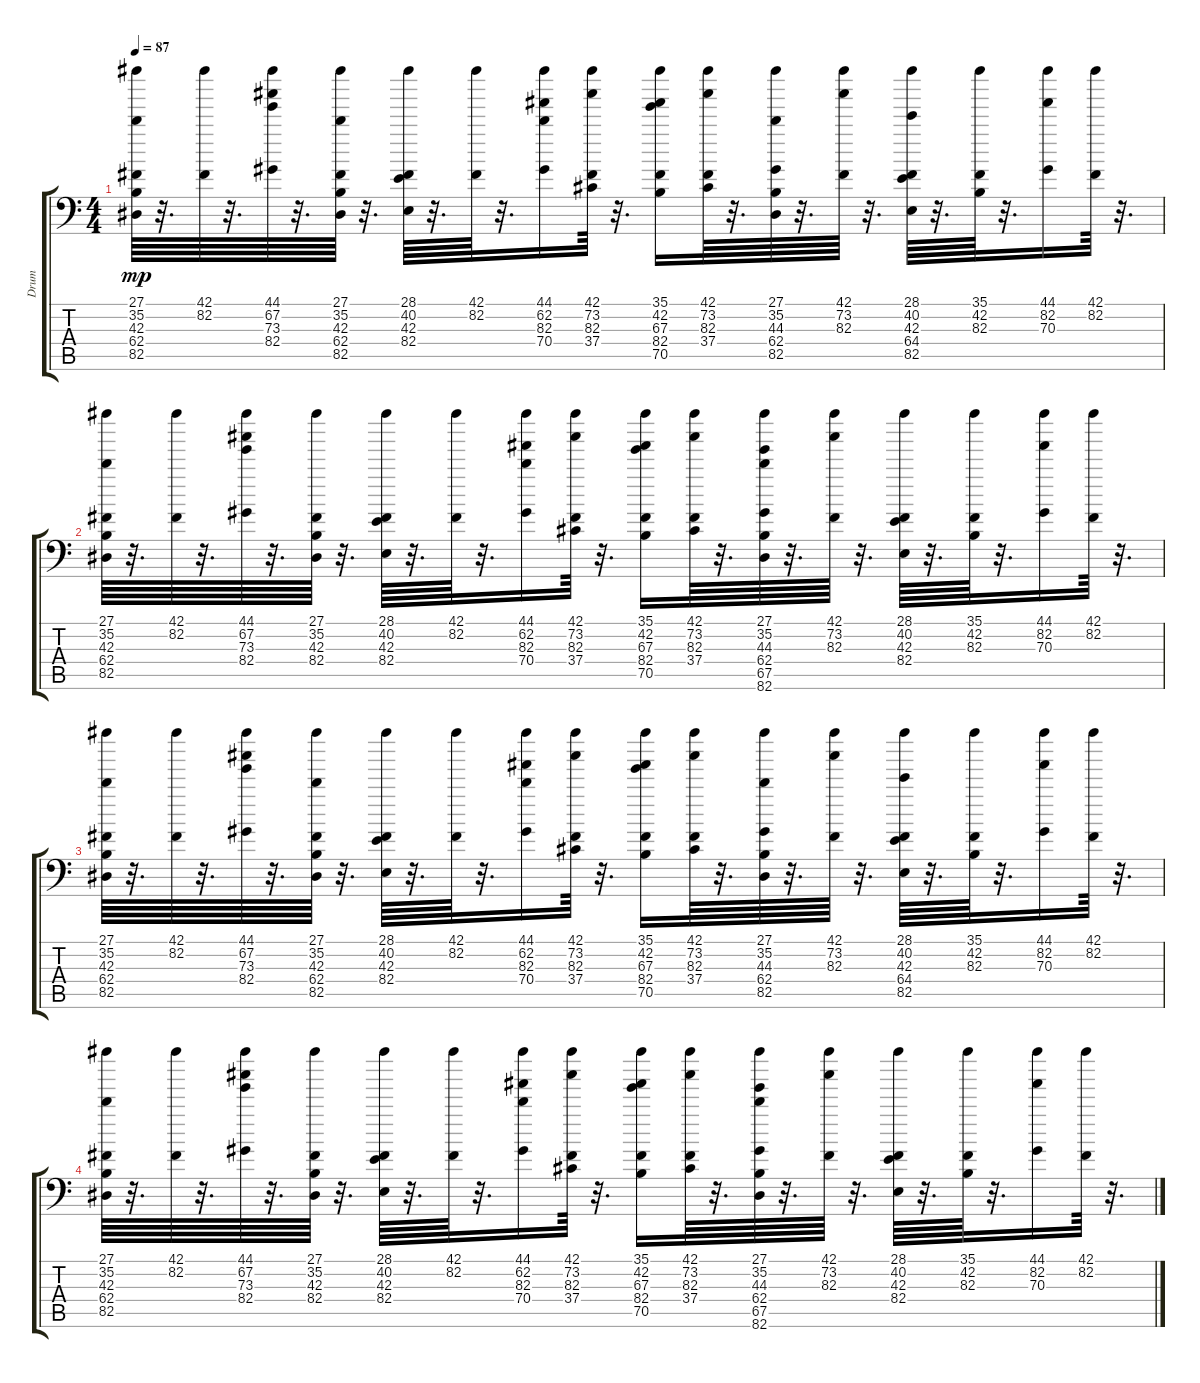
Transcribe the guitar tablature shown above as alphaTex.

\track ("Drum" "Drum") {instrument acousticgrandpiano}
\staff {score tabs}
\tuning (C-1 C-1 C-1 C-1 C-1 C-1) {hide}
\ts (4 4)
\tempo 87
\clef f4
\ks c
(27.1 35.2 42.3 62.4 82.5).64{dy mp} r.32{d} (42.1 82.2).64 r.32{d} (44.1 67.2 73.3 82.4).64 r.32{d} (27.1 35.2 42.3 62.4 82.5).64 r.32{d} (28.1 40.2 42.3 82.4).64 r.32{d} (42.1 82.2).64 r.32{d} (44.1 62.2 82.3 70.4).16 (42.1 73.2 82.3 37.4).64 r.32{d} (35.1 42.2 67.3 82.4 70.5).16 (42.1 73.2 82.3 37.4).64 r.32{d} (27.1 35.2 44.3 62.4 82.5).64 r.32{d} (42.1 73.2 82.3).64 r.32{d} (28.1 40.2 42.3 64.4 82.5).64 r.32{d} (35.1 42.2 82.3).64 r.32{d} (44.1 82.2 70.3).16 (42.1 82.2).64 r.32{d} |
(27.1 35.2 42.3 62.4 82.5).64 r.32{d} (42.1 82.2).64 r.32{d} (44.1 67.2 73.3 82.4).64 r.32{d} (27.1 35.2 42.3 82.4).64 r.32{d} (28.1 40.2 42.3 82.4).64 r.32{d} (42.1 82.2).64 r.32{d} (44.1 62.2 82.3 70.4).16 (42.1 73.2 82.3 37.4).64 r.32{d} (35.1 42.2 67.3 82.4 70.5).16 (42.1 73.2 82.3 37.4).64 r.32{d} (27.1 35.2 44.3 62.4 67.5 82.6).64 r.32{d} (42.1 73.2 82.3).64 r.32{d} (28.1 40.2 42.3 82.4).64 r.32{d} (35.1 42.2 82.3).64 r.32{d} (44.1 82.2 70.3).16 (42.1 82.2).64 r.32{d} |
(27.1 35.2 42.3 62.4 82.5).64 r.32{d} (42.1 82.2).64 r.32{d} (44.1 67.2 73.3 82.4).64 r.32{d} (27.1 35.2 42.3 62.4 82.5).64 r.32{d} (28.1 40.2 42.3 82.4).64 r.32{d} (42.1 82.2).64 r.32{d} (44.1 62.2 82.3 70.4).16 (42.1 73.2 82.3 37.4).64 r.32{d} (35.1 42.2 67.3 82.4 70.5).16 (42.1 73.2 82.3 37.4).64 r.32{d} (27.1 35.2 44.3 62.4 82.5).64 r.32{d} (42.1 73.2 82.3).64 r.32{d} (28.1 40.2 42.3 64.4 82.5).64 r.32{d} (35.1 42.2 82.3).64 r.32{d} (44.1 82.2 70.3).16 (42.1 82.2).64 r.32{d} |
(27.1 35.2 42.3 62.4 82.5).64 r.32{d} (42.1 82.2).64 r.32{d} (44.1 67.2 73.3 82.4).64 r.32{d} (27.1 35.2 42.3 82.4).64 r.32{d} (28.1 40.2 42.3 82.4).64 r.32{d} (42.1 82.2).64 r.32{d} (44.1 62.2 82.3 70.4).16 (42.1 73.2 82.3 37.4).64 r.32{d} (35.1 42.2 67.3 82.4 70.5).16 (42.1 73.2 82.3 37.4).64 r.32{d} (27.1 35.2 44.3 62.4 67.5 82.6).64 r.32{d} (42.1 73.2 82.3).64 r.32{d} (28.1 40.2 42.3 82.4).64 r.32{d} (35.1 42.2 82.3).64 r.32{d} (44.1 82.2 70.3).16 (42.1 82.2).64 r.32{d}
